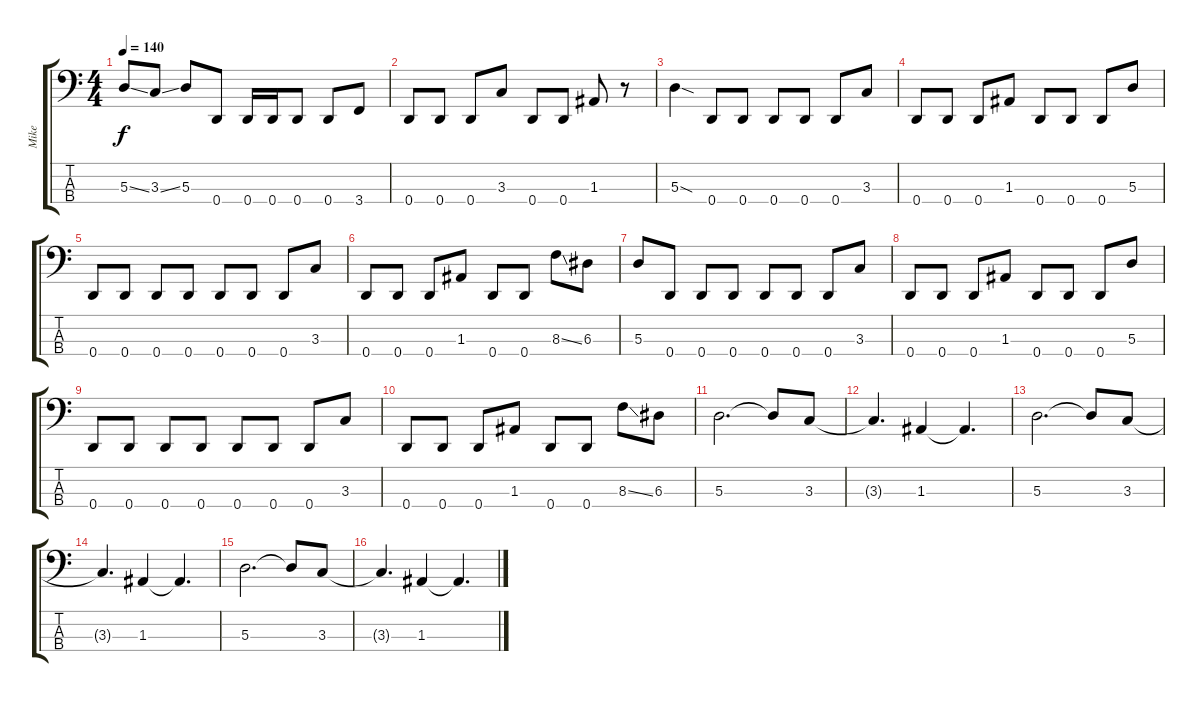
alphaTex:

\track ("Mike" "Mike") {instrument electricbasspick}
\staff {score tabs}
\tuning (G2 D2 A1 D1) {hide}
\ts (4 4)
\tempo 140
\clef f4
\ks c
5.3{ss}.8{dy f} 3.3{ss}.8 5.3.8 0.4.8 0.4.16 0.4.16 0.4.8 0.4.8 3.4.8 |
0.4.8 0.4.8 0.4.8 3.3.8 0.4.8 0.4.8 1.3.8 r.8 |
5.3{sod}.4 0.4.8 0.4.8 0.4.8 0.4.8 0.4.8 3.3.8 |
0.4.8 0.4.8 0.4.8 1.3.8 0.4.8 0.4.8 0.4.8 5.3.8 |
0.4.8 0.4.8 0.4.8 0.4.8 0.4.8 0.4.8 0.4.8 3.3.8 |
0.4.8 0.4.8 0.4.8 1.3.8 0.4.8 0.4.8 8.3{ss}.8 6.3.8 |
5.3.8 0.4.8 0.4.8 0.4.8 0.4.8 0.4.8 0.4.8 3.3.8 |
0.4.8 0.4.8 0.4.8 1.3.8 0.4.8 0.4.8 0.4.8 5.3.8 |
0.4.8 0.4.8 0.4.8 0.4.8 0.4.8 0.4.8 0.4.8 3.3.8 |
0.4.8 0.4.8 0.4.8 1.3.8 0.4.8 0.4.8 8.3{ss}.8 6.3.8 |
5.3.2{d} 5.3{t}.8 3.3.8 |
3.3{t}.4{d} 1.3.4 1.3{t}.4{d} |
5.3.2{d} 5.3{t}.8 3.3.8 |
3.3{t}.4{d} 1.3.4 1.3{t}.4{d} |
5.3.2{d} 5.3{t}.8 3.3.8 |
3.3{t}.4{d} 1.3.4 1.3{t}.4{d}
